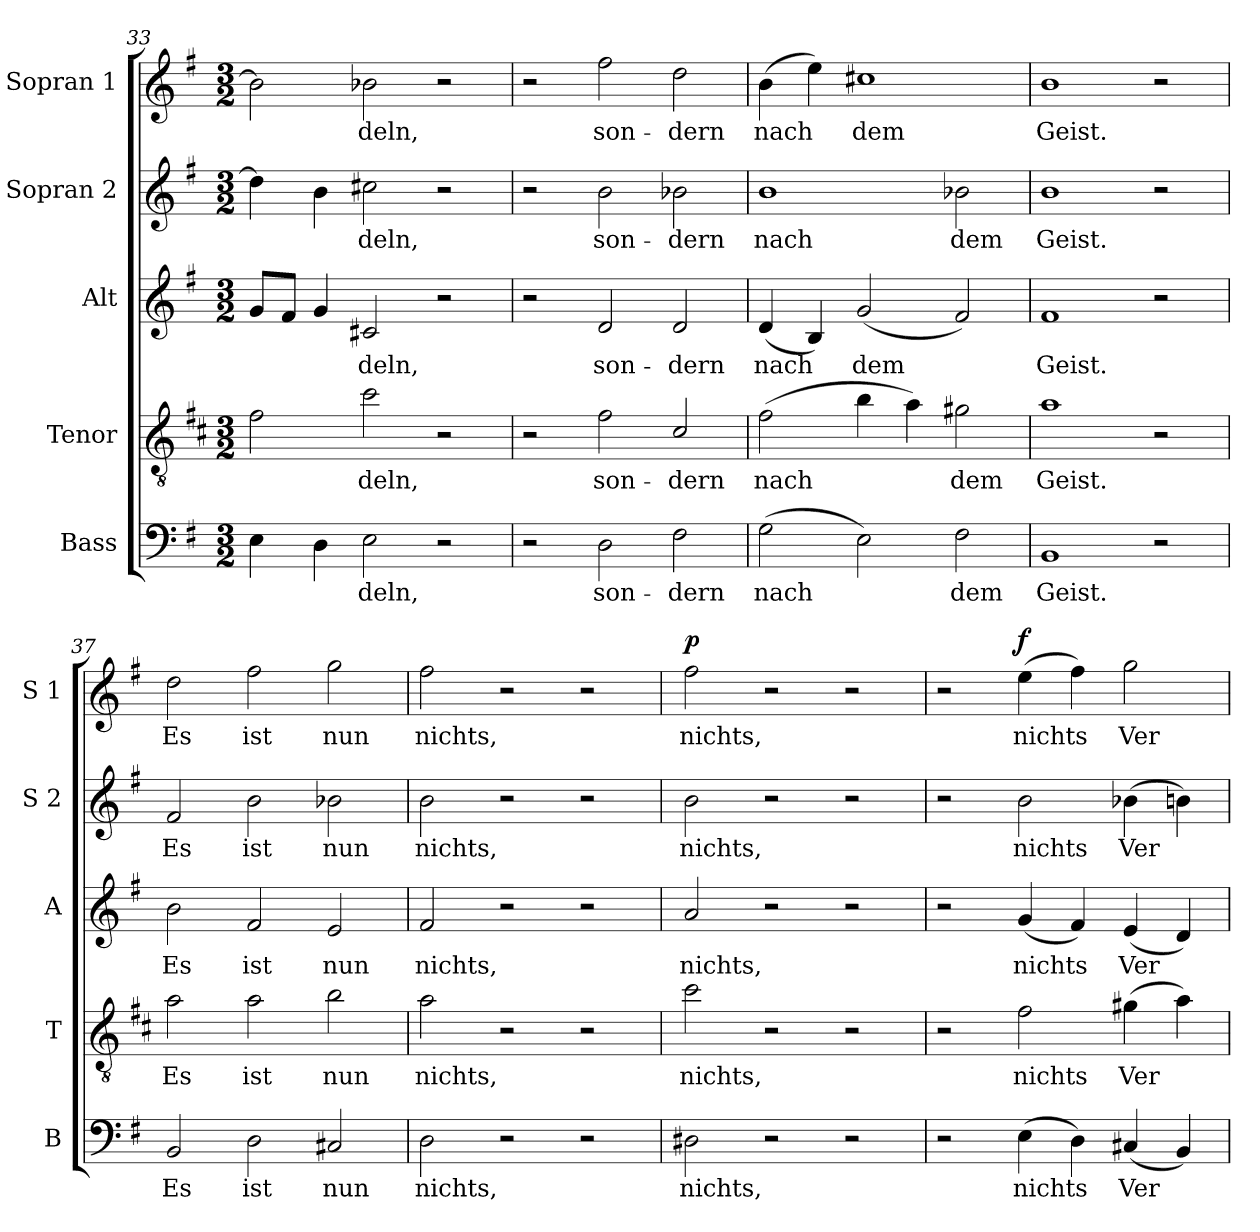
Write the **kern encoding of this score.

**kern	**text	**kern	**text	**kern	**text	**kern	**text	**kern	**text	**dynam
*part5	*part5	*part4	*part4	*part3	*part3	*part2	*part2	*part1	*part1	*part1
*staff5	*staff5	*staff4	*staff4	*staff3	*staff3	*staff2	*staff2	*staff1	*staff1	*staff1
*I"Bass	*	*I"Tenor	*	*I"Alt	*	*I"Sopran 2	*	*I"Sopran 1	*	*
*I'B	*	*I'T	*	*I'A	*	*I'S 2	*	*I'S 1	*	*
*clefF4	*	*clefGv2	*	*clefG2	*	*clefG2	*	*clefG2	*	*
*	*	*ITrd4c7	*	*	*	*	*	*	*	*
*k[f#]	*	*k[f#]	*	*k[f#]	*	*k[f#]	*	*k[f#]	*	*
*M3/2	*	*M3/2	*	*M3/2	*	*M3/2	*	*M3/2	*	*
=33	=33	=33	=33	=33	=33	=33	=33	=33	=33	=33
4E\	.	2B\	.	8g/L	.	4dd\]	.	2b\]	.	.
.	.	.	.	8f#/J	.	.	.	.	.	.
4D\	.	.	.	4g/	.	4b\	.	.	.	.
!	!LO:LY:b	!	!LO:LY:b	!	!LO:LY:b	!	!LO:LY:b	!	!LO:LY:b	!
2E\	deln,	2f#\	deln,	2c#X/	deln,	2cc#X\	deln,	2b-X\	deln,	.
2r	.	2r	.	2r	.	2r	.	2r	.	.
=34	=34	=34	=34	=34	=34	=34	=34	=34	=34	=34
2r	.	2r	.	2r	.	2r	.	2r	.	.
!	!LO:LY:b	!	!LO:LY:b	!	!LO:LY:b	!	!LO:LY:b	!	!LO:LY:b	!
2D\	son-	2B\	son-	2d/	son-	2b\	son-	2ff#\	son-	.
!	!LO:LY:b	!	!LO:LY:b	!	!LO:LY:b	!	!LO:LY:b	!	!LO:LY:b	!
2F#\	dern	2F#/	dern	2d/	dern	2b-X\	dern	2dd\	dern	.
!!LO:LB:g=z
=35	=35	=35	=35	=35	=35	=35	=35	=35	=35	=35
!	!LO:LY:b	!	!LO:LY:b	!	!LO:LY:b	!	!LO:LY:b	!	!LO:LY:b	!
(2G\	nach	(2B\	nach	(4d/	nach	1b	nach	(4b\	nach	.
.	.	.	.	4B/)	.	.	.	4ee\)	.	.
!	!	!	!	!	!LO:LY:b	!	!	!	!LO:LY:b	!
2E\)	.	4e\	.	(2g/	dem	.	.	1cc#X	dem	.
.	.	4d\)	.	.	.	.	.	.	.	.
!	!LO:LY:b	!	!LO:LY:b	!	!	!	!LO:LY:b	!	!	!
2F#\	dem	2c#X\	dem	2f#/)	.	2b-X\	dem	.	.	.
=36	=36	=36	=36	=36	=36	=36	=36	=36	=36	=36
!	!LO:LY:b	!	!LO:LY:b	!	!LO:LY:b	!	!LO:LY:b	!	!LO:LY:b	!
1BB	Geist.	1d	Geist.	1f#	Geist.	1b	Geist.	1b	Geist.	.
2r	.	2r	.	2r	.	2r	.	2r	.	.
=37	=37	=37	=37	=37	=37	=37	=37	=37	=37	=37
!	!LO:LY:b	!	!LO:LY:b	!	!LO:LY:b	!	!LO:LY:b	!	!LO:LY:b	!
2BB/	Es	2d\	Es	2b\	Es	2f#/	Es	2dd\	Es	.
!	!LO:LY:b	!	!LO:LY:b	!	!LO:LY:b	!	!LO:LY:b	!	!LO:LY:b	!
2D\	ist	2d\	ist	2f#/	ist	2b\	ist	2ff#\	ist	.
!	!LO:LY:b	!	!LO:LY:b	!	!LO:LY:b	!	!LO:LY:b	!	!LO:LY:b	!
2C#X/	nun	2e\	nun	2e/	nun	2b-X\	nun	2gg\	nun	.
!!LO:PB:g=z
=38	=38	=38	=38	=38	=38	=38	=38	=38	=38	=38
!	!LO:LY:b	!	!LO:LY:b	!	!LO:LY:b	!	!LO:LY:b	!	!LO:LY:b	!
2D\	nichts,	2d\	nichts,	2f#/	nichts,	2b\	nichts,	2ff#\	nichts,	.
2r	.	2r	.	2r	.	2r	.	2r	.	.
2r	.	2r	.	2r	.	2r	.	2r	.	.
=39	=39	=39	=39	=39	=39	=39	=39	=39	=39	=39
!	!LO:LY:b	!	!LO:LY:b	!	!LO:LY:b	!	!LO:LY:b	!	!LO:LY:b	!LO:DY:b
2D#X\	nichts,	2f#\	nichts,	2a/	nichts,	2b\	nichts,	2ff#\	nichts,	p
2r	.	2r	.	2r	.	2r	.	2r	.	.
2r	.	2r	.	2r	.	2r	.	2r	.	.
=40	=40	=40	=40	=40	=40	=40	=40	=40	=40	=40
2r	.	2r	.	2r	.	2r	.	2r	.	.
!	!LO:LY:b	!	!LO:LY:b	!	!LO:LY:b	!	!LO:LY:b	!	!LO:LY:b	!LO:DY:b
(4E\	nichts	2B\	nichts	(4g/	nichts	2b\	nichts	(4ee\	nichts	f
4D\)	.	.	.	4f#/)	.	.	.	4ff#\)	.	.
!	!LO:LY:b	!	!LO:LY:b	!	!LO:LY:b	!	!LO:LY:b	!	!LO:LY:b	!
(4C#X/	Ver	(4c#X\	Ver	(4e/	Ver	(4b-X\	Ver	2gg\	Ver-	.
4BB/)	.	4d\)	.	4d/)	.	4bn\)	.	.	.	.
=	=	=	=	=	=	=	=	=	=	=
*-	*-	*-	*-	*-	*-	*-	*-	*-	*-	*-
